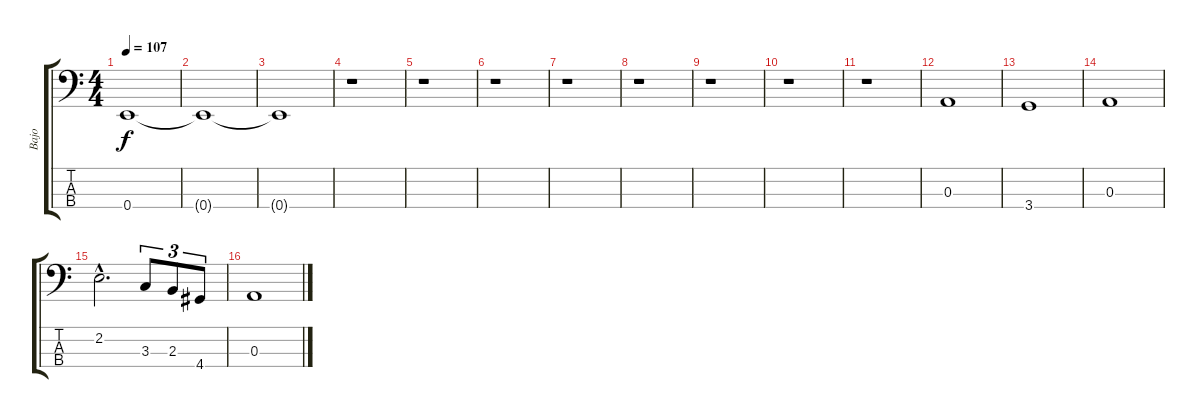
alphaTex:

\track ("Bajo" "Bajo") {instrument electricbasspick}
\staff {score tabs}
\tuning (G2 D2 A1 E1) {hide}
\ts (4 4)
\tempo 107
\clef f4
\ks c
0.4{t}.1{dy f} |
0.4{t}.1 |
0.4{t}.1 |
r.1 |
r.1 |
r.1 |
r.1 |
r.1 |
r.1 |
r.1 |
r.1 |
0.3.1{volume 16} |
3.4.1 |
0.3.1 |
2.2{hac}.2{d} 3.3.8{tu (3 2)} 2.3.8{tu (3 2)} 4.4.8{tu (3 2)} |
0.3.1
